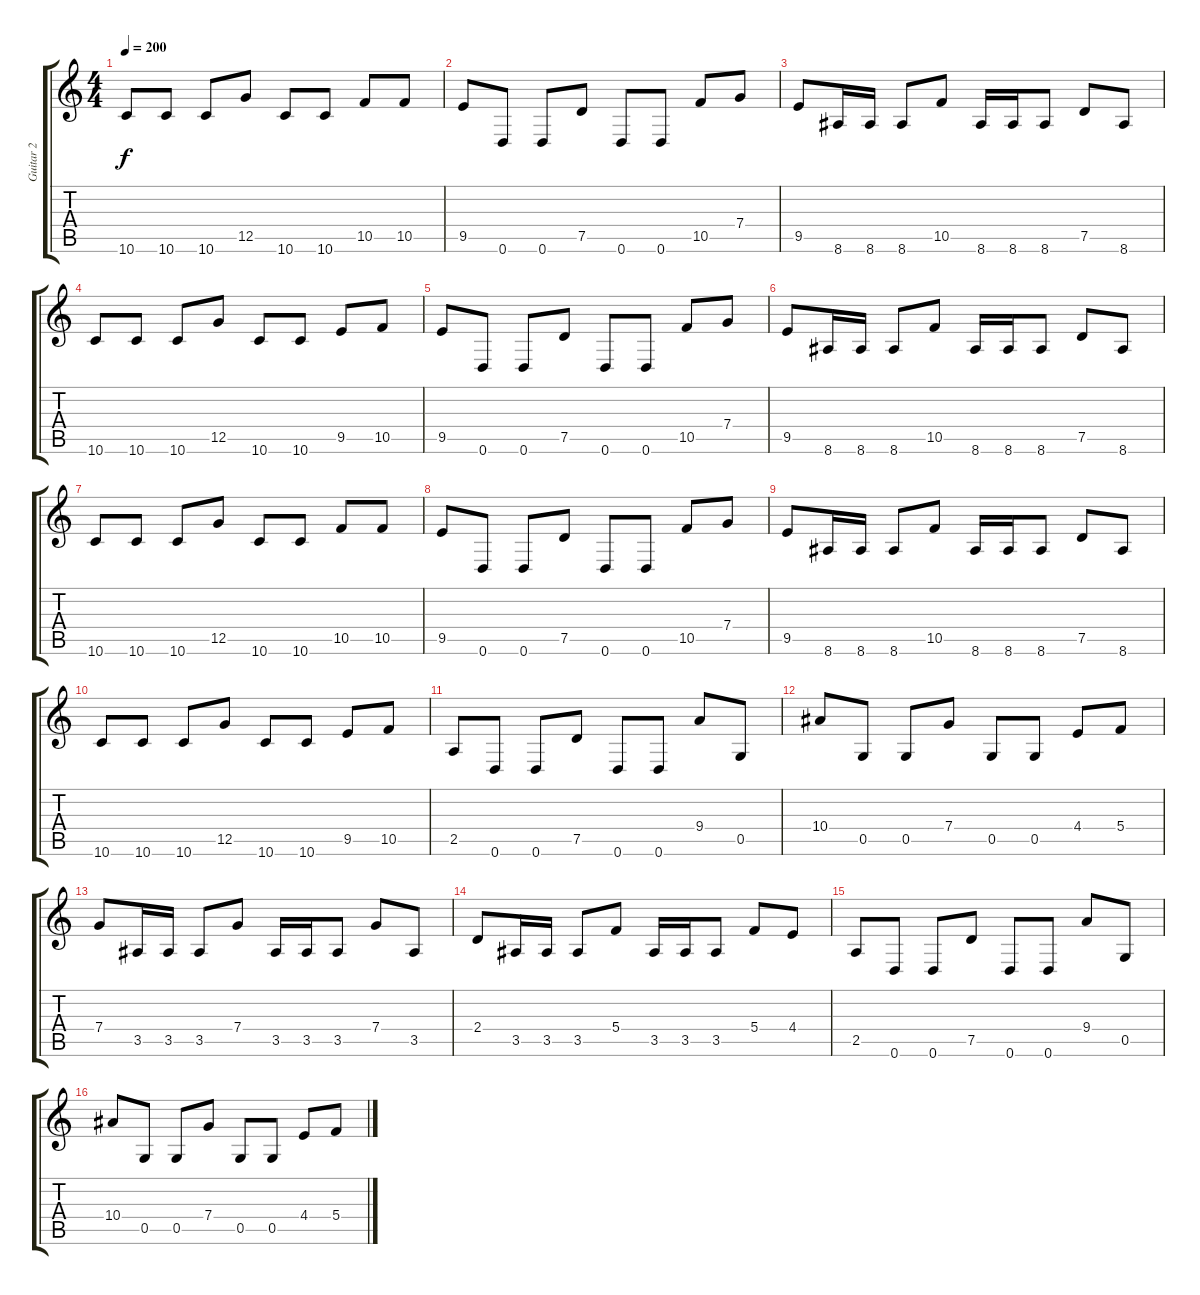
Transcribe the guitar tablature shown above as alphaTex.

\track ("Guitar 2" "Guitar 2") {instrument distortionguitar}
\staff {score tabs}
\tuning (D3 A3 F3 C3 G2 D2) {hide}
\ts (4 4)
\tempo 200
\clef g2
\ks c
10.6.8{dy f} 10.6.8 10.6.8 12.5.8 10.6.8 10.6.8 10.5.8 10.5.8 |
9.5.8 0.6.8 0.6.8 7.5.8 0.6.8 0.6.8 10.5.8 7.4.8 |
9.5.8 8.6.16 8.6.16 8.6.8 10.5.8 8.6.16 8.6.16 8.6.8 7.5.8 8.6.8 |
10.6.8 10.6.8 10.6.8 12.5.8 10.6.8 10.6.8 9.5.8 10.5.8 |
9.5.8 0.6.8 0.6.8 7.5.8 0.6.8 0.6.8 10.5.8 7.4.8 |
9.5.8 8.6.16 8.6.16 8.6.8 10.5.8 8.6.16 8.6.16 8.6.8 7.5.8 8.6.8 |
10.6.8 10.6.8 10.6.8 12.5.8 10.6.8 10.6.8 10.5.8 10.5.8 |
9.5.8 0.6.8 0.6.8 7.5.8 0.6.8 0.6.8 10.5.8 7.4.8 |
9.5.8 8.6.16 8.6.16 8.6.8 10.5.8 8.6.16 8.6.16 8.6.8 7.5.8 8.6.8 |
10.6.8 10.6.8 10.6.8 12.5.8 10.6.8 10.6.8 9.5.8 10.5.8 |
2.5.8 0.6.8 0.6.8 7.5.8 0.6.8 0.6.8 9.4.8 0.5.8 |
10.4.8 0.5.8 0.5.8 7.4.8 0.5.8 0.5.8 4.4.8 5.4.8 |
7.4.8 3.5.16 3.5.16 3.5.8 7.4.8 3.5.16 3.5.16 3.5.8 7.4.8 3.5.8 |
2.4.8 3.5.16 3.5.16 3.5.8 5.4.8 3.5.16 3.5.16 3.5.8 5.4.8 4.4.8 |
2.5.8 0.6.8 0.6.8 7.5.8 0.6.8 0.6.8 9.4.8 0.5.8 |
10.4.8 0.5.8 0.5.8 7.4.8 0.5.8 0.5.8 4.4.8 5.4.8
